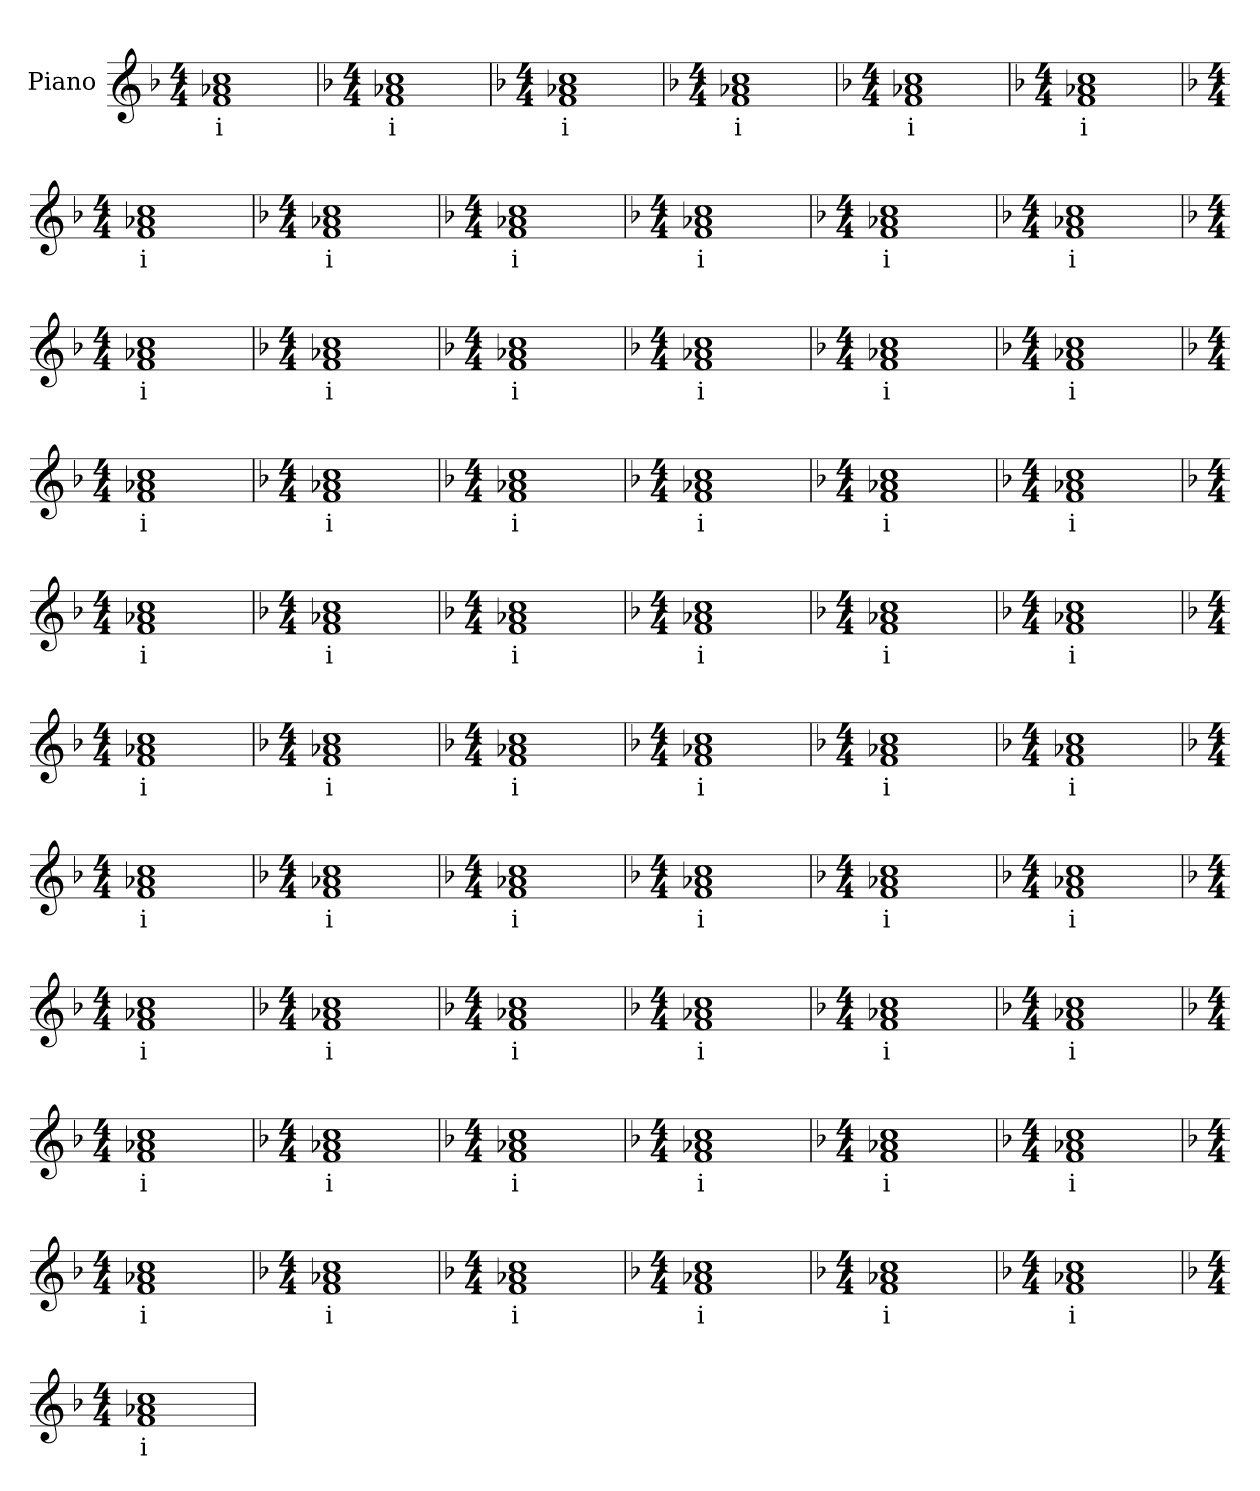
**kern	**text
*part1	*part1
*staff1	*staff1
*I"Piano	*
*I'Pno	*
*k[b-]	*
*F:	*
*M4/4	*
=	=
1f 1a-X 1cc	i
=	=
*k[b-]	*
*F:	*
*M4/4	*
1f 1a-X 1cc	i
=	=
*k[b-]	*
*F:	*
*M4/4	*
1f 1a-X 1cc	i
=	=
*k[b-]	*
*F:	*
*M4/4	*
1f 1a-X 1cc	i
=	=
*k[b-]	*
*F:	*
*M4/4	*
1f 1a-X 1cc	i
=	=
*k[b-]	*
*F:	*
*M4/4	*
1f 1a-X 1cc	i
=	=
*k[b-]	*
*F:	*
*M4/4	*
1f 1a-X 1cc	i
=	=
*k[b-]	*
*F:	*
*M4/4	*
1f 1a-X 1cc	i
=	=
*k[b-]	*
*F:	*
*M4/4	*
1f 1a-X 1cc	i
=	=
*k[b-]	*
*F:	*
*M4/4	*
1f 1a-X 1cc	i
=	=
*k[b-]	*
*F:	*
*M4/4	*
1f 1a-X 1cc	i
=	=
*k[b-]	*
*F:	*
*M4/4	*
1f 1a-X 1cc	i
=	=
*k[b-]	*
*F:	*
*M4/4	*
1f 1a-X 1cc	i
=	=
*k[b-]	*
*F:	*
*M4/4	*
1f 1a-X 1cc	i
=	=
*k[b-]	*
*F:	*
*M4/4	*
1f 1a-X 1cc	i
=	=
*k[b-]	*
*F:	*
*M4/4	*
1f 1a-X 1cc	i
=	=
*k[b-]	*
*F:	*
*M4/4	*
1f 1a-X 1cc	i
=	=
*k[b-]	*
*F:	*
*M4/4	*
1f 1a-X 1cc	i
=	=
*k[b-]	*
*F:	*
*M4/4	*
1f 1a-X 1cc	i
=	=
*k[b-]	*
*F:	*
*M4/4	*
1f 1a-X 1cc	i
=	=
*k[b-]	*
*F:	*
*M4/4	*
1f 1a-X 1cc	i
=	=
*k[b-]	*
*F:	*
*M4/4	*
1f 1a-X 1cc	i
=	=
*k[b-]	*
*F:	*
*M4/4	*
1f 1a-X 1cc	i
=	=
*k[b-]	*
*F:	*
*M4/4	*
1f 1a-X 1cc	i
=	=
*k[b-]	*
*F:	*
*M4/4	*
1f 1a-X 1cc	i
=	=
*k[b-]	*
*F:	*
*M4/4	*
1f 1a-X 1cc	i
=	=
*k[b-]	*
*F:	*
*M4/4	*
1f 1a-X 1cc	i
=	=
*k[b-]	*
*F:	*
*M4/4	*
1f 1a-X 1cc	i
=	=
*k[b-]	*
*F:	*
*M4/4	*
1f 1a-X 1cc	i
=	=
*k[b-]	*
*F:	*
*M4/4	*
1f 1a-X 1cc	i
=	=
*k[b-]	*
*F:	*
*M4/4	*
1f 1a-X 1cc	i
=	=
*k[b-]	*
*F:	*
*M4/4	*
1f 1a-X 1cc	i
=	=
*k[b-]	*
*F:	*
*M4/4	*
1f 1a-X 1cc	i
=	=
*k[b-]	*
*F:	*
*M4/4	*
1f 1a-X 1cc	i
=	=
*k[b-]	*
*F:	*
*M4/4	*
1f 1a-X 1cc	i
=	=
*k[b-]	*
*F:	*
*M4/4	*
1f 1a-X 1cc	i
=	=
*k[b-]	*
*F:	*
*M4/4	*
1f 1a-X 1cc	i
=	=
*k[b-]	*
*F:	*
*M4/4	*
1f 1a-X 1cc	i
=	=
*k[b-]	*
*F:	*
*M4/4	*
1f 1a-X 1cc	i
=	=
*k[b-]	*
*F:	*
*M4/4	*
1f 1a-X 1cc	i
=	=
*k[b-]	*
*F:	*
*M4/4	*
1f 1a-X 1cc	i
=	=
*k[b-]	*
*F:	*
*M4/4	*
1f 1a-X 1cc	i
=	=
*k[b-]	*
*F:	*
*M4/4	*
1f 1a-X 1cc	i
=	=
*k[b-]	*
*F:	*
*M4/4	*
1f 1a-X 1cc	i
=	=
*k[b-]	*
*F:	*
*M4/4	*
1f 1a-X 1cc	i
=	=
*k[b-]	*
*F:	*
*M4/4	*
1f 1a-X 1cc	i
=	=
*k[b-]	*
*F:	*
*M4/4	*
1f 1a-X 1cc	i
=	=
*k[b-]	*
*F:	*
*M4/4	*
1f 1a-X 1cc	i
=	=
*k[b-]	*
*F:	*
*M4/4	*
1f 1a-X 1cc	i
=	=
*k[b-]	*
*F:	*
*M4/4	*
1f 1a-X 1cc	i
=	=
*k[b-]	*
*F:	*
*M4/4	*
1f 1a-X 1cc	i
=	=
*k[b-]	*
*F:	*
*M4/4	*
1f 1a-X 1cc	i
=	=
*k[b-]	*
*F:	*
*M4/4	*
1f 1a-X 1cc	i
=	=
*k[b-]	*
*F:	*
*M4/4	*
1f 1a-X 1cc	i
=	=
*k[b-]	*
*F:	*
*M4/4	*
1f 1a-X 1cc	i
=	=
*k[b-]	*
*F:	*
*M4/4	*
1f 1a-X 1cc	i
=	=
*k[b-]	*
*F:	*
*M4/4	*
1f 1a-X 1cc	i
=	=
*k[b-]	*
*F:	*
*M4/4	*
1f 1a-X 1cc	i
=	=
*k[b-]	*
*F:	*
*M4/4	*
1f 1a-X 1cc	i
=	=
*k[b-]	*
*F:	*
*M4/4	*
1f 1a-X 1cc	i
=	=
*k[b-]	*
*F:	*
*M4/4	*
1f 1a-X 1cc	i
=	=
*-	*-
